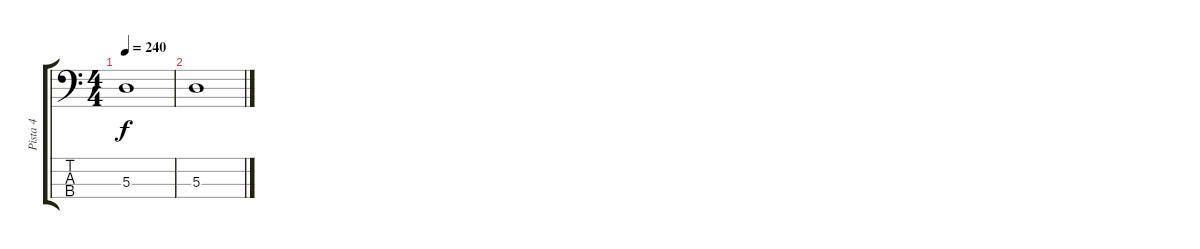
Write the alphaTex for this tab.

\track ("Pista 4" "Pista 4") {instrument electricbassfinger}
\staff {score tabs}
\tuning (G2 D2 A1 E1) {hide}
\ts (4 4)
\tempo 240
\clef f4
\ks c
5.3{t}.1{dy f} |
5.3.1
